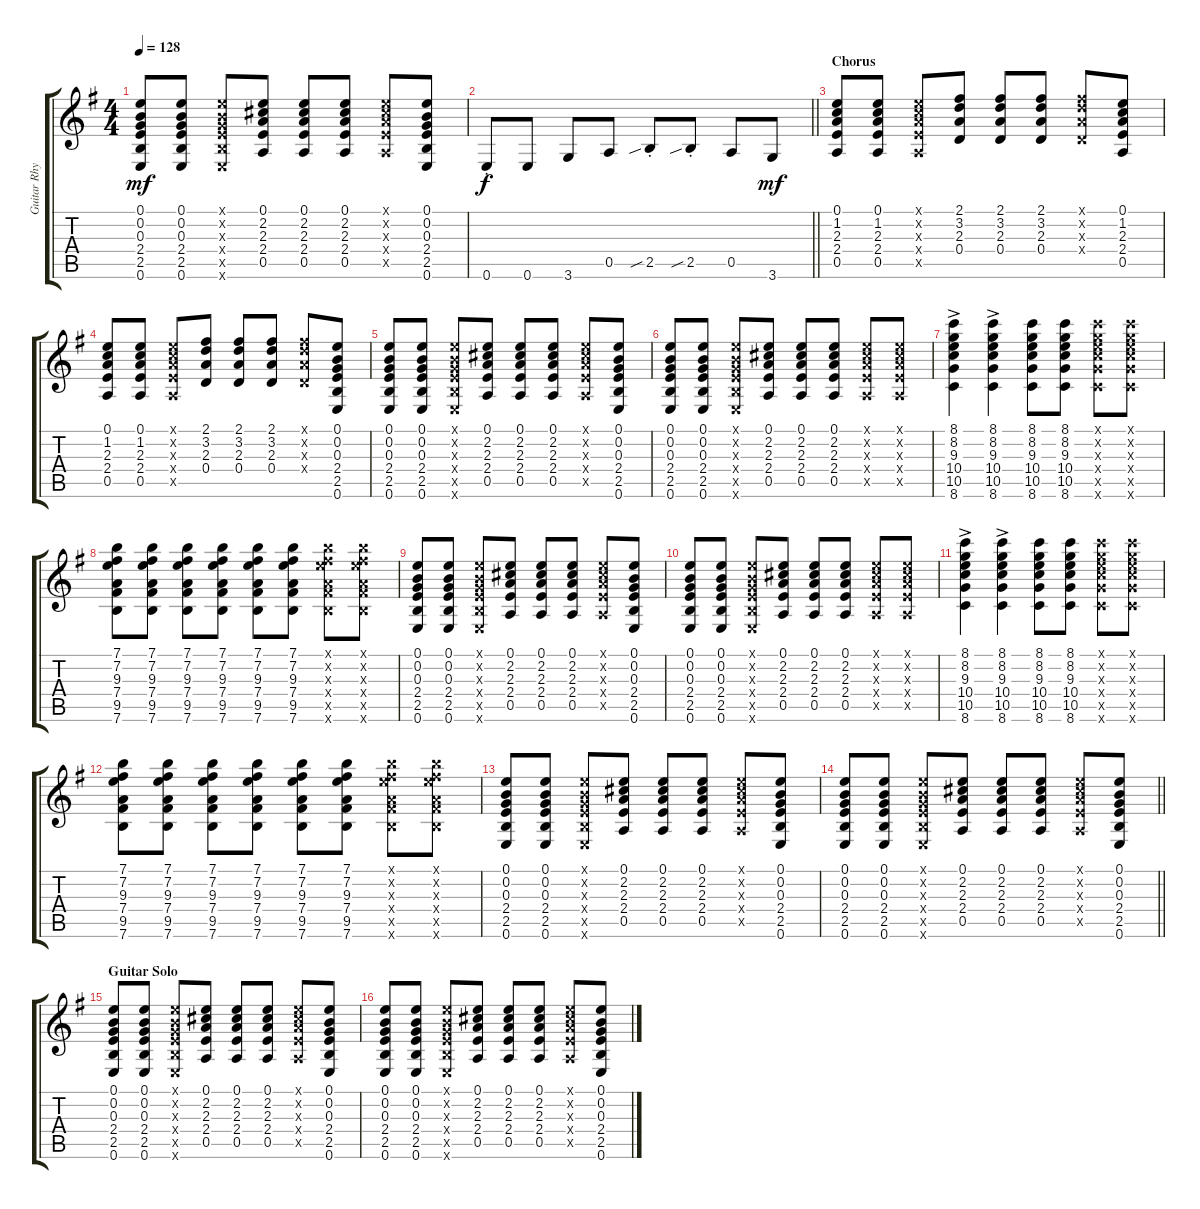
\track ("Guitar Rhythm" "Guitar Rhy") {instrument electricguitarclean}
\staff {score tabs}
\tuning (E4 B3 G3 D3 A2 E2) {hide}
\ts (4 4)
\tempo 128
\clef g2
\ks g
(0.1 0.2 0.3 2.4 2.5 0.6).8{dy mf} (0.1 0.2 0.3 2.4 2.5 0.6).8 (0.1{x} 0.2{x} 0.3{x} 2.4{x} 2.5{x} 0.6{x}).8 (0.1 2.2 2.3 2.4 0.5).8 (0.1 2.2 2.3 2.4 0.5).8 (0.1 2.2 2.3 2.4 0.5).8 (0.1{x} 2.2{x} 2.3{x} 2.4{x} 0.5{x}).8 (0.1 0.2 0.3 2.4 2.5 0.6).8 |
\barLineRight lightlight
0.6{st}.8{dy f} 0.6.8 3.6.8 0.5.8 2.5{sib st}.8 2.5{sib st}.8 0.5.8 3.6.8{dy mf} |
\section ("" "Chorus")
(0.1 1.2 2.3 2.4 0.5).8 (0.1 1.2 2.3 2.4 0.5).8 (0.1{x} 1.2{x} 2.3{x} 2.4{x} 0.5{x}).8 (2.1 3.2 2.3 0.4).8 (2.1 3.2 2.3 0.4).8 (2.1 3.2 2.3 0.4).8 (2.1{x} 3.2{x} 2.3{x} 0.4{x}).8 (0.1 1.2 2.3 2.4 0.5).8 |
(0.1 1.2 2.3 2.4 0.5).8 (0.1 1.2 2.3 2.4 0.5).8 (0.1{x} 1.2{x} 2.3{x} 2.4{x} 0.5{x}).8 (2.1 3.2 2.3 0.4).8 (2.1 3.2 2.3 0.4).8 (2.1 3.2 2.3 0.4).8 (2.1{x} 3.2{x} 2.3{x} 0.4{x}).8 (0.1 0.2 0.3 2.4 2.5 0.6).8 |
(0.1 0.2 0.3 2.4 2.5 0.6).8 (0.1 0.2 0.3 2.4 2.5 0.6).8 (0.1{x} 0.2{x} 0.3{x} 2.4{x} 2.5{x} 0.6{x}).8 (0.1 2.2 2.3 2.4 0.5).8 (0.1 2.2 2.3 2.4 0.5).8 (0.1 2.2 2.3 2.4 0.5).8 (0.1{x} 2.2{x} 2.3{x} 2.4{x} 0.5{x}).8 (0.1 0.2 0.3 2.4 2.5 0.6).8 |
(0.1 0.2 0.3 2.4 2.5 0.6).8 (0.1 0.2 0.3 2.4 2.5 0.6).8 (0.1{x} 0.2{x} 0.3{x} 2.4{x} 2.5{x} 0.6{x}).8 (0.1 2.2 2.3 2.4 0.5).8 (0.1 2.2 2.3 2.4 0.5).8 (0.1 2.2 2.3 2.4 0.5).8 (0.1{x} 2.2{x} 2.3{x} 2.4{x} 0.5{x}).8 (0.1{x} 2.2{x} 2.3{x} 2.4{x} 0.5{x}).8 |
(8.1{ac} 8.2{ac} 9.3{ac} 10.4{ac} 10.5{ac} 8.6{ac}).4 (8.1{ac} 8.2{ac} 9.3{ac} 10.4{ac} 10.5{ac} 8.6{ac}).4 (8.1 8.2 9.3 10.4 10.5 8.6).8 (8.1 8.2 9.3 10.4 10.5 8.6).8 (8.1{x} 8.2{x} 9.3{x} 10.4{x} 10.5{x} 8.6{x}).8 (8.1{x} 8.2{x} 9.3{x} 10.4{x} 10.5{x} 8.6{x}).8 |
(7.1 7.2 9.3 7.4 9.5 7.6).8 (7.1 7.2 9.3 7.4 9.5 7.6).8 (7.1 7.2 9.3 7.4 9.5 7.6).8 (7.1 7.2 9.3 7.4 9.5 7.6).8 (7.1 7.2 9.3 7.4 9.5 7.6).8 (7.1 7.2 9.3 7.4 9.5 7.6).8 (7.1{x} 7.2{x} 9.3{x} 7.4{x} 9.5{x} 7.6{x}).8 (7.1{x} 7.2{x} 9.3{x} 7.4{x} 9.5{x} 7.6{x}).8 |
(0.1 0.2 0.3 2.4 2.5 0.6).8 (0.1 0.2 0.3 2.4 2.5 0.6).8 (0.1{x} 0.2{x} 0.3{x} 2.4{x} 2.5{x} 0.6{x}).8 (0.1 2.2 2.3 2.4 0.5).8 (0.1 2.2 2.3 2.4 0.5).8 (0.1 2.2 2.3 2.4 0.5).8 (0.1{x} 2.2{x} 2.3{x} 2.4{x} 0.5{x}).8 (0.1 0.2 0.3 2.4 2.5 0.6).8 |
(0.1 0.2 0.3 2.4 2.5 0.6).8 (0.1 0.2 0.3 2.4 2.5 0.6).8 (0.1{x} 0.2{x} 0.3{x} 2.4{x} 2.5{x} 0.6{x}).8 (0.1 2.2 2.3 2.4 0.5).8 (0.1 2.2 2.3 2.4 0.5).8 (0.1 2.2 2.3 2.4 0.5).8 (0.1{x} 2.2{x} 2.3{x} 2.4{x} 0.5{x}).8 (0.1{x} 2.2{x} 2.3{x} 2.4{x} 0.5{x}).8 |
(8.1{ac} 8.2{ac} 9.3{ac} 10.4{ac} 10.5{ac} 8.6{ac}).4 (8.1{ac} 8.2{ac} 9.3{ac} 10.4{ac} 10.5{ac} 8.6{ac}).4 (8.1 8.2 9.3 10.4 10.5 8.6).8 (8.1 8.2 9.3 10.4 10.5 8.6).8 (8.1{x} 8.2{x} 9.3{x} 10.4{x} 10.5{x} 8.6{x}).8 (8.1{x} 8.2{x} 9.3{x} 10.4{x} 10.5{x} 8.6{x}).8 |
(7.1 7.2 9.3 7.4 9.5 7.6).8 (7.1 7.2 9.3 7.4 9.5 7.6).8 (7.1 7.2 9.3 7.4 9.5 7.6).8 (7.1 7.2 9.3 7.4 9.5 7.6).8 (7.1 7.2 9.3 7.4 9.5 7.6).8 (7.1 7.2 9.3 7.4 9.5 7.6).8 (7.1{x} 7.2{x} 9.3{x} 7.4{x} 9.5{x} 7.6{x}).8 (7.1{x} 7.2{x} 9.3{x} 7.4{x} 9.5{x} 7.6{x}).8 |
(0.1 0.2 0.3 2.4 2.5 0.6).8 (0.1 0.2 0.3 2.4 2.5 0.6).8 (0.1{x} 0.2{x} 0.3{x} 2.4{x} 2.5{x} 0.6{x}).8 (0.1 2.2 2.3 2.4 0.5).8 (0.1 2.2 2.3 2.4 0.5).8 (0.1 2.2 2.3 2.4 0.5).8 (0.1{x} 2.2{x} 2.3{x} 2.4{x} 0.5{x}).8 (0.1 0.2 0.3 2.4 2.5 0.6).8 |
\barLineRight lightlight
(0.1 0.2 0.3 2.4 2.5 0.6).8 (0.1 0.2 0.3 2.4 2.5 0.6).8 (0.1{x} 0.2{x} 0.3{x} 2.4{x} 2.5{x} 0.6{x}).8 (0.1 2.2 2.3 2.4 0.5).8 (0.1 2.2 2.3 2.4 0.5).8 (0.1 2.2 2.3 2.4 0.5).8 (0.1{x} 2.2{x} 2.3{x} 2.4{x} 0.5{x}).8 (0.1 0.2 0.3 2.4 2.5 0.6).8 |
\section ("" "Guitar Solo")
(0.1 0.2 0.3 2.4 2.5 0.6).8 (0.1 0.2 0.3 2.4 2.5 0.6).8 (0.1{x} 0.2{x} 0.3{x} 2.4{x} 2.5{x} 0.6{x}).8 (0.1 2.2 2.3 2.4 0.5).8 (0.1 2.2 2.3 2.4 0.5).8 (0.1 2.2 2.3 2.4 0.5).8 (0.1{x} 2.2{x} 2.3{x} 2.4{x} 0.5{x}).8 (0.1 0.2 0.3 2.4 2.5 0.6).8 |
(0.1 0.2 0.3 2.4 2.5 0.6).8 (0.1 0.2 0.3 2.4 2.5 0.6).8 (0.1{x} 0.2{x} 0.3{x} 2.4{x} 2.5{x} 0.6{x}).8 (0.1 2.2 2.3 2.4 0.5).8 (0.1 2.2 2.3 2.4 0.5).8 (0.1 2.2 2.3 2.4 0.5).8 (0.1{x} 2.2{x} 2.3{x} 2.4{x} 0.5{x}).8 (0.1 0.2 0.3 2.4 2.5 0.6).8
